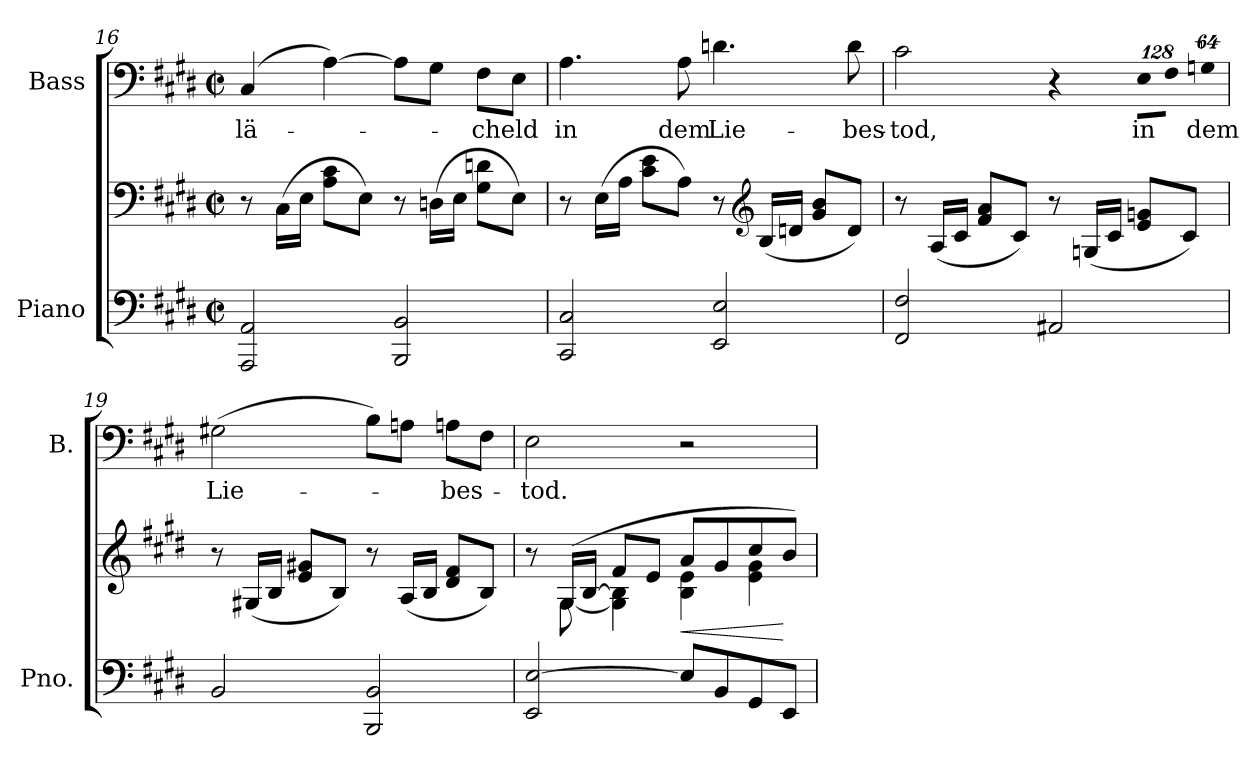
**kern	**kern	**dynam	**kern	**text
*part2	*part2	*part2	*part1	*part1
*staff3	*staff2	*staff2/3	*staff1	*staff1
*I"Piano	*	*	*I"Bass	*
*I'Pno.	*	*	*I'B.	*
!!LO:PB:g=z
*clefF4	*clefF4	*	*clefF4	*
*k[f#c#g#d#]	*k[f#c#g#d#]	*	*k[f#c#g#d#]	*
*E:	*E:	*	*E:	*
*M2/2	*M2/2	*	*M2/2	*
*met(c|)	*met(c|)	*	*met(c|)	*
=16	=16	=16	=16	=16
!	!	!	!	!LO:LY:b:color=#000000
2AAAi/ 2AAi	8r	.	(4C#i/	lä-
.	(16C#i\LL	.	.	.
.	16Ei\JJ	.	.	.
.	8Ai\ 8c#iL	.	[>4Ai\)	.
.	8Ei\J)	.	.	.
2BBBi/ 2BBi	8r	.	8Ai\L]	.
.	(16Dni\LL	.	8G#i\J	.
.	16Ei\JJ	.	.	.
!	!	!	!	!LO:LY:b:color=#000000
.	8G#i\ 8dniL	.	8F#i\L	-cheld
.	8Ei\J)	.	8Ei\J	.
=17	=17	=17	=17	=17
!	!	!	!	!LO:LY:b:color=#000000
2CC#i/ 2C#i	8r	.	4.Ai\	in
.	(16Ei\LL	.	.	.
.	16Ai\JJ	.	.	.
.	8c#i\ 8eiL	.	.	.
!	!	!	!	!LO:LY:b:color=#000000
.	8Ai\J)	.	8Ai\	dem
!	!	!	!	!LO:LY:b:color=#000000
2EEi/ 2Ei	8r	.	4.dni\	Lie-
*	*clefG2	*	*	*
.	(16Bi/LL	.	.	.
.	16dni/JJ	.	.	.
.	8g#i/ 8biL	.	.	.
!	!	!	!	!LO:LY:b:color=#000000
.	8di/J)	.	8di\	-bes-
=18	=18	=18	=18	=18
!	!	!	!	!LO:LY:b:color=#000000
2FF#i/ 2F#i	8r	.	2c#i\	-tod,
.	(16Ai/LL	.	.	.
.	16c#i/JJ	.	.	.
.	8f#i/ 8aiL	.	.	.
.	8c#i/J)	.	.	.
2AA#Xi/	8r	.	4r	.
.	(16Gni/LL	.	.	.
.	16c#i/JJ	.	.	.
!	!	!	!LO:N:vis=8	!
!	!	!	!	!LO:LY:b:color=#000000
.	8ei/ 8gniL	.	1024%85Ei\L	in
!	!	!	!LO:N:vis=8	!
.	.	.	1024%85F#i\J	.
.	8c#i/J)	.	.	.
!	!	!	!LO:N:vis=8	!
!	!	!	!	!LO:LY:b:color=#000000
.	.	.	512%43Gni\	dem
!!LO:LB:g=z
=19	=19	=19	=19	=19
!	!	!	!	!LO:LY:b:color=#000000
2BBi/	8r	.	(2G#Xi\	Lie-
.	(16G#Xi/LL	.	.	.
.	16Bi/JJ	.	.	.
.	8ei/ 8g#XiL	.	.	.
.	8Bi/J)	.	.	.
2BBBi/ 2BBi	8r	.	8Bi\L)	.
.	(16Ai/LL	.	8Ani\J	.
.	16Bi/JJ	.	.	.
!	!	!	!	!LO:LY:b:color=#000000
.	8d#i/ 8f#iL	.	8Ani\L	-bes-
.	8Bi/J)	.	8F#i\J	.
=20	=20	=20	=20	=20
*	*^	*	*	*
!	!	!	!	!	!LO:LY:b:color=#000000
2EEi/ [>2Ei	8r	8ryy	.	2Ei\	-tod.
.	(16G#i/LL	[<8G#i\	.	.	.
.	[<16Bi/JJ	.	.	.	.
.	8f#i/L	4G#i\] 4Bi]	.	.	.
.	8ei/J	.	.	.	.
!	!	!	!LO:HP:b	!	!
8Ei/L]	8ai/L	4Bi\ 4ei	<	2r	.
8BBi/	8g#i/	.	.	.	.
8GG#i/	8cc#i/	4ei\ 4g#i	.	.	.
8EEi/J	8bi/J)	.	[	.	.
*	*v	*v	*	*	*
=	=	=	=	=
*-	*-	*-	*-	*-
